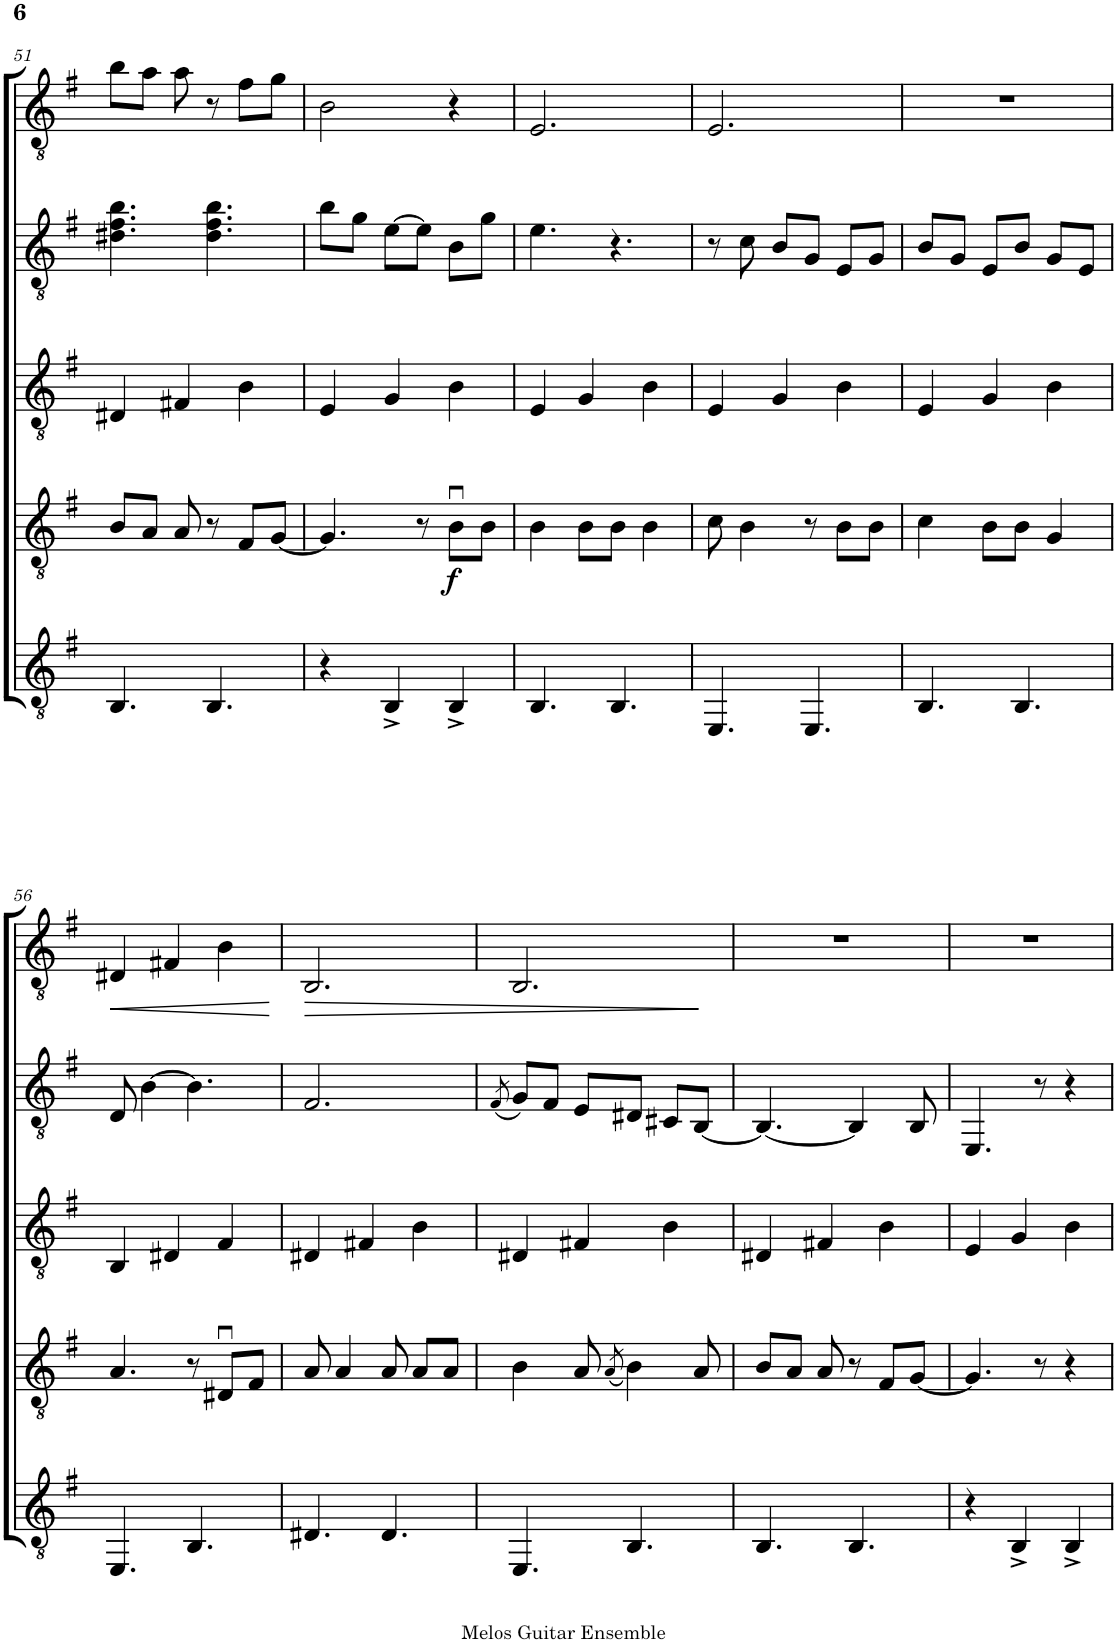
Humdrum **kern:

**kern	**kern	**dynam	**kern	**kern	**kern	**dynam
*part5	*part4	*part4	*part3	*part2	*part1	*part1
*staff5	*staff4	*staff4	*staff3	*staff2	*staff1	*staff1
*I"Gt-5	*I"Gt-4	*	*I"Gt-3	*I"Gt-2	*I"Gt-1	*
!!LO:PB:g=z
*clefGv2	*clefGv2	*	*clefGv2	*clefGv2	*clefGv2	*
*k[f#]	*k[f#]	*	*k[f#]	*k[f#]	*k[f#]	*
*M3/4	*M3/4	*	*M3/4	*M3/4	*M3/4	*
=51	=51	=51	=51	=51	=51	=51
4.BB/	8B/L	.	4D#X/	4.d#X\ 4.f#\ 4.b\	8b\L	.
.	8A/J	.	.	.	8a\J	.
.	8A/	.	4F#X/	.	8a\	.
4.BB/	8r	.	.	4.d#\ 4.f#\ 4.b\	8r	.
.	8F#/L	.	4B\	.	8f#\L	.
.	[8G/J	.	.	.	8g\J	.
=52	=52	=52	=52	=52	=52	=52
4r	4.G/]	.	4E/	8b\L	2B\	.
.	.	.	.	8g\J	.	.
4BB^/	.	.	4G/	[8e\L	.	.
.	8r	.	.	8e\J]	.	.
!	!	!LO:DY:b	!	!	!	!
4BB^/	8Bu\L	f	4B\	8B\L	4r	.
.	8B\J	.	.	8g\J	.	.
=53	=53	=53	=53	=53	=53	=53
4.BB/	4B\	.	4E/	4.e\	2.E/	.
.	8B\L	.	4G/	.	.	.
4.BB/	8B\J	.	.	4.r	.	.
.	4B\	.	4B\	.	.	.
=54	=54	=54	=54	=54	=54	=54
4.EE/	8c\	.	4E/	8r	2.E/	.
.	4B\	.	.	8c\	.	.
.	.	.	4G/	8B/L	.	.
4.EE/	8r	.	.	8G/J	.	.
.	8B\L	.	4B\	8E/L	.	.
.	8B\J	.	.	8G/J	.	.
=55	=55	=55	=55	=55	=55	=55
4.BB/	4c\	.	4E/	8B/L	2.r	.
.	.	.	.	8G/J	.	.
.	8B\L	.	4G/	8E/L	.	.
4.BB/	8B\J	.	.	8B/J	.	.
.	4G/	.	4B\	8G/L	.	.
.	.	.	.	8E/J	.	.
!!LO:LB:g=z
=56	=56	=56	=56	=56	=56	=56
!	!	!	!	!	!	!LO:HP:b
4.EE/	4.A/	.	4BB/	8D/	4D#X/	<
.	.	.	.	[4B\	.	.
.	.	.	4D#X/	.	4F#X/	.
4.BB/	8r	.	.	4.B\]	.	.
.	8D#Xu/L	.	4F#/	.	4B\	.
.	8F#/J	.	.	.	.	.
.	.	.	.	.	.	[
=57	=57	=57	=57	=57	=57	=57
!	!	!	!	!	!	!LO:HP:b
4.D#X/	8A/	.	4D#X/	2.F#/	2.BB/	>
.	4A/	.	.	.	.	.
.	.	.	4F#X/	.	.	.
4.D#/	8A/	.	.	.	.	.
.	8A/L	.	4B\	.	.	.
.	8A/J	.	.	.	.	.
=58	=58	=58	=58	=58	=58	=58
.	.	.	.	(8qF#/	.	.
4.EE/	4B\	.	4D#X/	8G/L)	2.BB/	.
.	.	.	.	8F#/J	.	.
.	8A/	.	4F#X/	8E/L	.	.
.	(8qA/	.	.	.	.	.
4.BB/	4B\)	.	.	8D#X/J	.	.
.	.	.	4B\	8C#X/L	.	.
.	8A/	.	.	[8BB/J	.	.
.	.	.	.	.	.	]
=59	=59	=59	=59	=59	=59	=59
4.BB/	8B/L	.	4D#X/	4.BB/_	2.r	.
.	8A/J	.	.	.	.	.
.	8A/	.	4F#X/	.	.	.
4.BB/	8r	.	.	4BB/]	.	.
.	8F#/L	.	4B\	.	.	.
.	[8G/J	.	.	8BB/	.	.
=60	=60	=60	=60	=60	=60	=60
4r	4.G/]	.	4E/	4.EE/	2.r	.
4BB^/	.	.	4G/	.	.	.
.	8r	.	.	8r	.	.
4BB^/	4r	.	4B\	4r	.	.
=	=	=	=	=	=	=
*-	*-	*-	*-	*-	*-	*-
